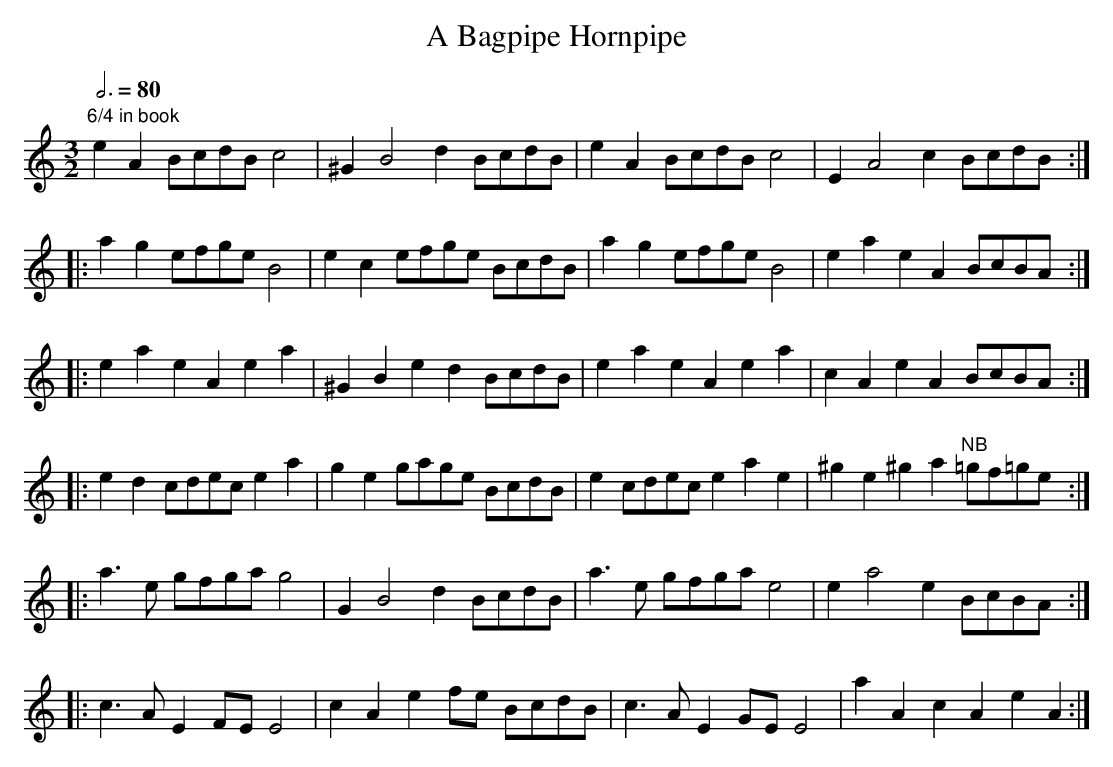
X:1
T:Bagpipe Hornpipe, A
M:3/2
L:1/4
Q:3/4=80
K:C
"6/4 in book"eA B/c/d/B/c2|^GB2d B/c/d/B/|eAB/c/d/B/c2|EA2c B/c/d/B/:|
|:age/f/g/e/B2|ec e/f/g/e/ B/c/d/B/|age/f/g/e/B2|eaeA B/c/B/A/:|
|:eaeAea|^GBed B/c/d/B/|eaeAea|cAeAB/c/B/A/:|
|:edc/d/e/c/ea|geg/a/g/e/ B/c/d/B/|ec/d/e/c/eae|^ge^ga"NB" =g/f/=g/e/:|
|:a>e g/f/g/a/g2|GB2dB/c/d/B/|a>e g/f/g/a/e2|ea2eB/c/B/A/:|
|:c>AEF/E/E2|cAef/e/ B/c/d/B/|c>AEG/E/E2|aAcAeA:|
